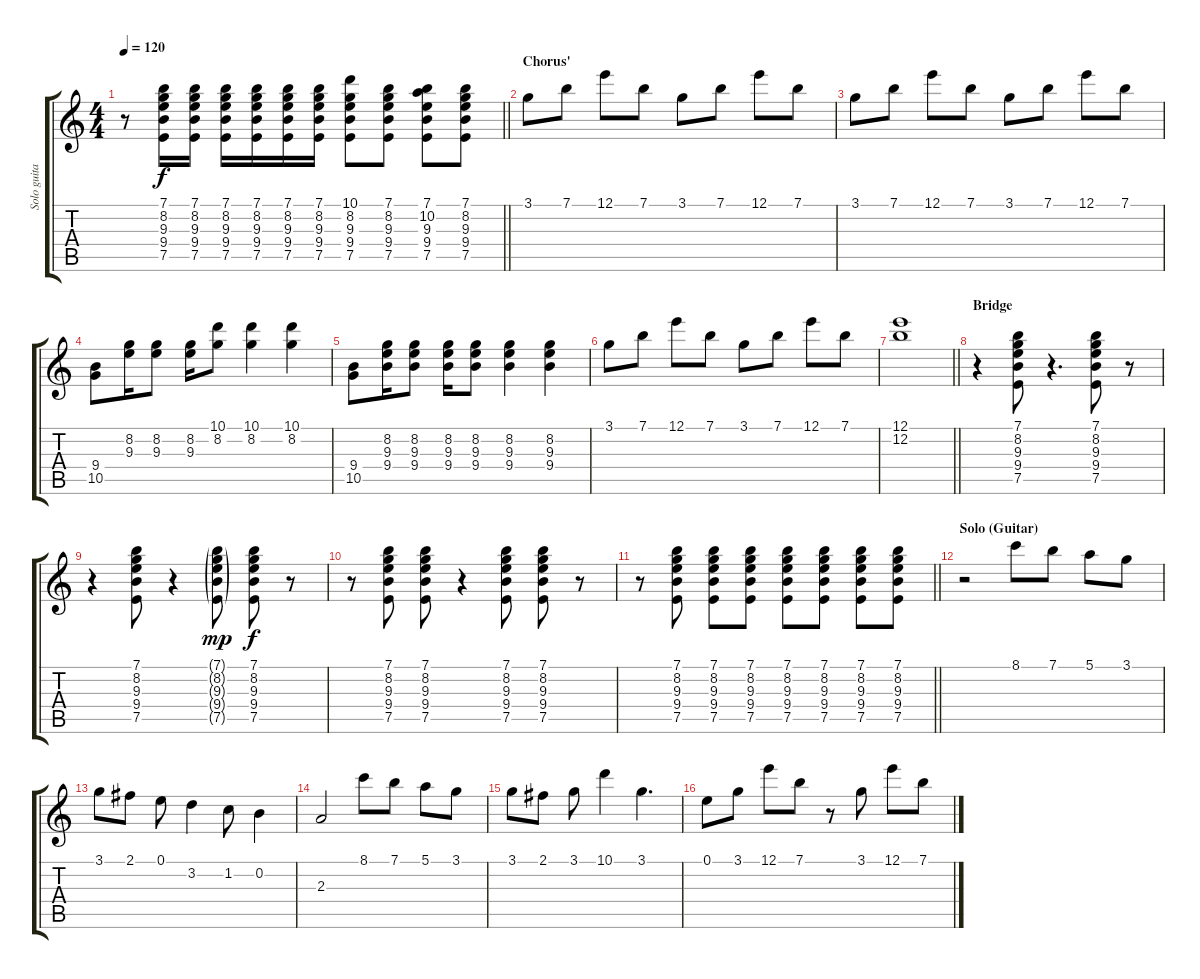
\track ("Solo guitar" "Solo guita") {instrument distortionguitar}
\staff {score tabs}
\tuning (E4 B3 G3 D3 A2 E2) {hide}
\ts (4 4)
\tempo 120
\clef g2
\barLineRight lightlight
\ks c
r.8{dy f} (7.1 8.2 9.3 9.4 7.5).16 (7.1 8.2 9.3 9.4 7.5).16 (7.1 8.2 9.3 9.4 7.5).16 (7.1 8.2 9.3 9.4 7.5).16 (7.1 8.2 9.3 9.4 7.5).16 (7.1 8.2 9.3 9.4 7.5).16 (10.1 8.2 9.3 9.4 7.5).8 (7.1 8.2 9.3 9.4 7.5).8 (7.1 10.2 9.3 9.4 7.5).8 (7.1 8.2 9.3 9.4 7.5).8 |
\section ("" "Chorus'")
3.1.8 7.1.8 12.1.8 7.1.8 3.1.8 7.1.8 12.1.8 7.1.8 |
3.1.8 7.1.8 12.1.8 7.1.8 3.1.8 7.1.8 12.1.8 7.1.8 |
(9.4 10.5).8 (8.2 9.3).16 (8.2 9.3).8 (8.2 9.3).16 (10.1 8.2).8 (10.1 8.2).4 (10.1 8.2).4 |
(9.4 10.5).8 (8.2 9.3 9.4).16 (8.2 9.3 9.4).8 (8.2 9.3 9.4).16 (8.2 9.3 9.4).8 (8.2 9.3 9.4).4 (8.2 9.3 9.4).4 |
3.1.8 7.1.8 12.1.8 7.1.8 3.1.8 7.1.8 12.1.8 7.1.8 |
\barLineRight lightlight
(12.1 12.2).1 |
\section ("" "Bridge")
r.4{volume 8} (7.1 8.2 9.3 9.4 7.5).8 r.4{d} (7.1 8.2 9.3 9.4 7.5).8 r.8 |
r.4 (7.1 8.2 9.3 9.4 7.5).8 r.4 (7.1{g} 8.2{g} 9.3{g} 9.4{g} 7.5{g}).8{dy mp} (7.1 8.2 9.3 9.4 7.5).8{dy f} r.8 |
r.8 (7.1 8.2 9.3 9.4 7.5).8 (7.1 8.2 9.3 9.4 7.5).8 r.4 (7.1 8.2 9.3 9.4 7.5).8 (7.1 8.2 9.3 9.4 7.5).8 r.8 |
\barLineRight lightlight
r.8 (7.1 8.2 9.3 9.4 7.5).8 (7.1 8.2 9.3 9.4 7.5).8 (7.1 8.2 9.3 9.4 7.5).8 (7.1 8.2 9.3 9.4 7.5).8 (7.1 8.2 9.3 9.4 7.5).8 (7.1 8.2 9.3 9.4 7.5).8 (7.1 8.2 9.3 9.4 7.5).8 |
\section ("" "Solo (Guitar)")
r.2{volume 10} 8.1.8 7.1.8 5.1.8 3.1.8 |
3.1.8 2.1.8 0.1.8 3.2.4 1.2.8 0.2.4 |
2.3.2 8.1.8 7.1.8 5.1.8 3.1.8 |
3.1.8 2.1.8 3.1.8 10.1.4 3.1.4{d} |
0.1.8 3.1.8 12.1.8 7.1.8 r.8 3.1.8 12.1.8 7.1.8
